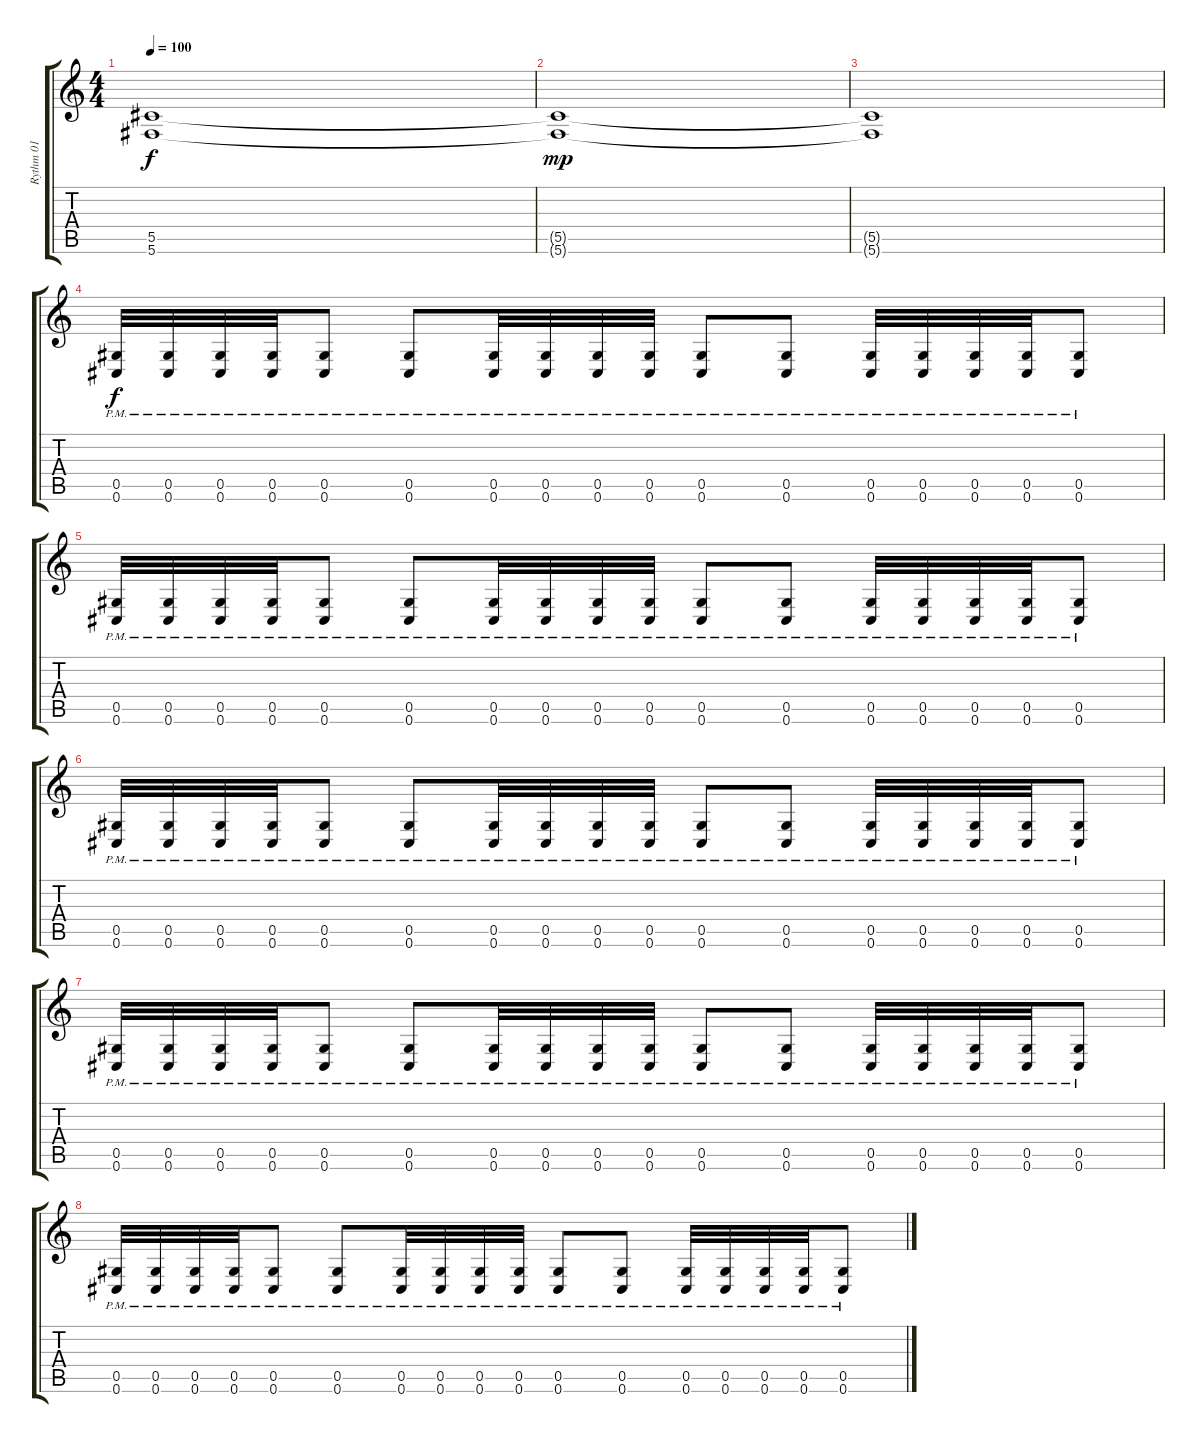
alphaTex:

\track ("Rythm 01" "Rythm 01") {instrument distortionguitar}
\staff {score tabs}
\tuning (Eb4 Bb3 Gb3 Db3 Ab2 Db2) {hide}
\ts (4 4)
\tempo 100
\clef g2
\ks c
(5.5 5.6).1{dy f} |
(5.5{t} 5.6{t}).1{dy mp} |
(5.5{t} 5.6{t}).1 |
(0.5{pm} 0.6{pm}).32{dy f} (0.5{pm} 0.6{pm}).32 (0.5{pm} 0.6{pm}).32 (0.5{pm} 0.6{pm}).32 (0.5{pm} 0.6{pm}).8 (0.5{pm} 0.6{pm}).8 (0.5{pm} 0.6{pm}).32 (0.5{pm} 0.6{pm}).32 (0.5{pm} 0.6{pm}).32 (0.5{pm} 0.6{pm}).32 (0.5{pm} 0.6{pm}).8 (0.5{pm} 0.6{pm}).8 (0.5{pm} 0.6{pm}).32 (0.5{pm} 0.6{pm}).32 (0.5{pm} 0.6{pm}).32 (0.5{pm} 0.6{pm}).32 (0.5{pm} 0.6{pm}).8 |
(0.5{pm} 0.6{pm}).32 (0.5{pm} 0.6{pm}).32 (0.5{pm} 0.6{pm}).32 (0.5{pm} 0.6{pm}).32 (0.5{pm} 0.6{pm}).8 (0.5{pm} 0.6{pm}).8 (0.5{pm} 0.6{pm}).32 (0.5{pm} 0.6{pm}).32 (0.5{pm} 0.6{pm}).32 (0.5{pm} 0.6{pm}).32 (0.5{pm} 0.6{pm}).8 (0.5{pm} 0.6{pm}).8 (0.5{pm} 0.6{pm}).32 (0.5{pm} 0.6{pm}).32 (0.5{pm} 0.6{pm}).32 (0.5{pm} 0.6{pm}).32 (0.5{pm} 0.6{pm}).8 |
(0.5{pm} 0.6{pm}).32 (0.5{pm} 0.6{pm}).32 (0.5{pm} 0.6{pm}).32 (0.5{pm} 0.6{pm}).32 (0.5{pm} 0.6{pm}).8 (0.5{pm} 0.6{pm}).8 (0.5{pm} 0.6{pm}).32 (0.5{pm} 0.6{pm}).32 (0.5{pm} 0.6{pm}).32 (0.5{pm} 0.6{pm}).32 (0.5{pm} 0.6{pm}).8 (0.5{pm} 0.6{pm}).8 (0.5{pm} 0.6{pm}).32 (0.5{pm} 0.6{pm}).32 (0.5{pm} 0.6{pm}).32 (0.5{pm} 0.6{pm}).32 (0.5{pm} 0.6{pm}).8 |
(0.5{pm} 0.6{pm}).32 (0.5{pm} 0.6{pm}).32 (0.5{pm} 0.6{pm}).32 (0.5{pm} 0.6{pm}).32 (0.5{pm} 0.6{pm}).8 (0.5{pm} 0.6{pm}).8 (0.5{pm} 0.6{pm}).32 (0.5{pm} 0.6{pm}).32 (0.5{pm} 0.6{pm}).32 (0.5{pm} 0.6{pm}).32 (0.5{pm} 0.6{pm}).8 (0.5{pm} 0.6{pm}).8 (0.5{pm} 0.6{pm}).32 (0.5{pm} 0.6{pm}).32 (0.5{pm} 0.6{pm}).32 (0.5{pm} 0.6{pm}).32 (0.5{pm} 0.6{pm}).8 |
(0.5{pm} 0.6{pm}).32 (0.5{pm} 0.6{pm}).32 (0.5{pm} 0.6{pm}).32 (0.5{pm} 0.6{pm}).32 (0.5{pm} 0.6{pm}).8 (0.5{pm} 0.6{pm}).8 (0.5{pm} 0.6{pm}).32 (0.5{pm} 0.6{pm}).32 (0.5{pm} 0.6{pm}).32 (0.5{pm} 0.6{pm}).32 (0.5{pm} 0.6{pm}).8 (0.5{pm} 0.6{pm}).8 (0.5{pm} 0.6{pm}).32 (0.5{pm} 0.6{pm}).32 (0.5{pm} 0.6{pm}).32 (0.5{pm} 0.6{pm}).32 (0.5{pm} 0.6{pm}).8
